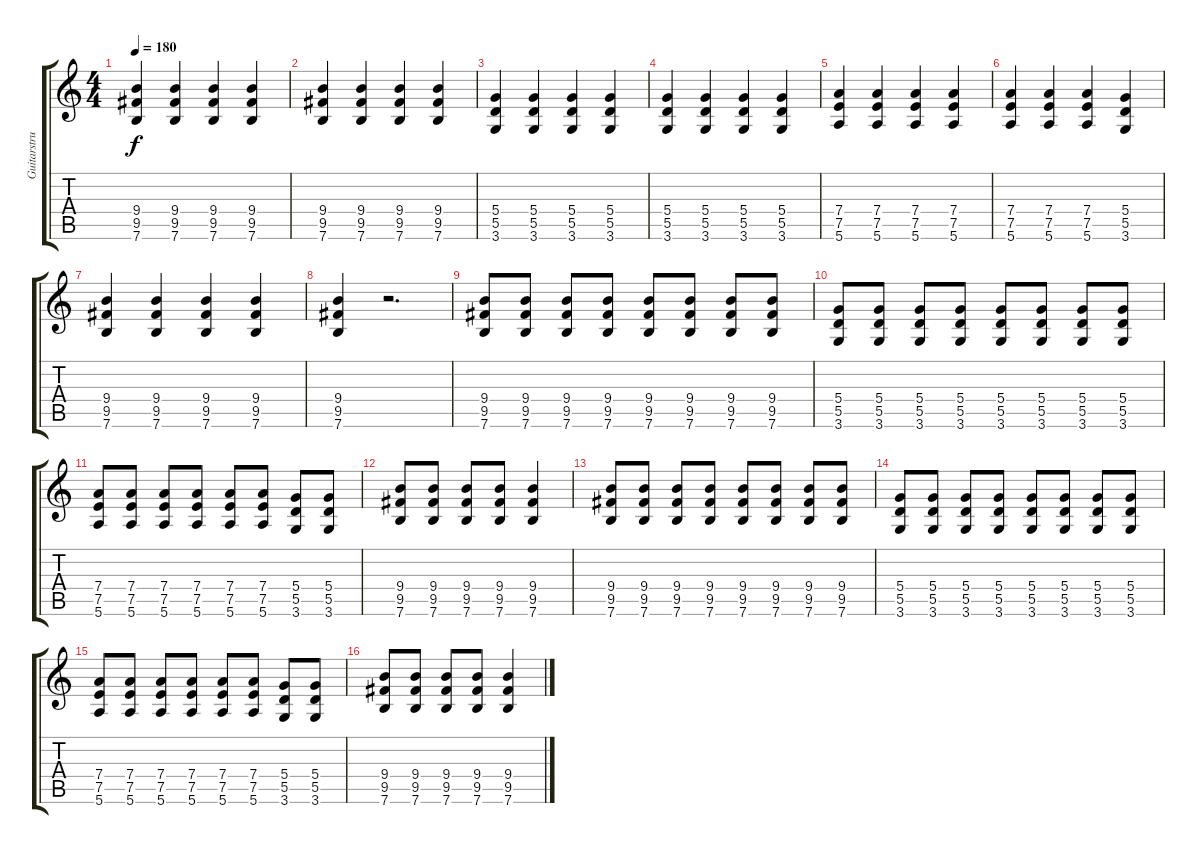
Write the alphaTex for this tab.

\track ("Guitarstruki" "Guitarstru") {instrument distortionguitar}
\staff {score tabs}
\tuning (E4 B3 G3 D3 A2 E2) {hide}
\ts (4 4)
\tempo 180
\clef g2
\ks c
(9.4 9.5 7.6).4{dy f} (9.4 9.5 7.6).4 (9.4 9.5 7.6).4 (9.4 9.5 7.6).4 |
(9.4 9.5 7.6).4 (9.4 9.5 7.6).4 (9.4 9.5 7.6).4 (9.4 9.5 7.6).4 |
(5.4 5.5 3.6).4 (5.4 5.5 3.6).4 (5.4 5.5 3.6).4 (5.4 5.5 3.6).4 |
(5.4 5.5 3.6).4 (5.4 5.5 3.6).4 (5.4 5.5 3.6).4 (5.4 5.5 3.6).4 |
(7.4 7.5 5.6).4 (7.4 7.5 5.6).4 (7.4 7.5 5.6).4 (7.4 7.5 5.6).4 |
(7.4 7.5 5.6).4 (7.4 7.5 5.6).4 (7.4 7.5 5.6).4 (5.4 5.5 3.6).4 |
(9.4 9.5 7.6).4 (9.4 9.5 7.6).4 (9.4 9.5 7.6).4 (9.4 9.5 7.6).4 |
(9.4 9.5 7.6).4 r.2{d} |
(9.4 9.5 7.6).8 (9.4 9.5 7.6).8 (9.4 9.5 7.6).8 (9.4 9.5 7.6).8 (9.4 9.5 7.6).8 (9.4 9.5 7.6).8 (9.4 9.5 7.6).8 (9.4 9.5 7.6).8 |
(5.4 5.5 3.6).8 (5.4 5.5 3.6).8 (5.4 5.5 3.6).8 (5.4 5.5 3.6).8 (5.4 5.5 3.6).8 (5.4 5.5 3.6).8 (5.4 5.5 3.6).8 (5.4 5.5 3.6).8 |
(7.4 7.5 5.6).8 (7.4 7.5 5.6).8 (7.4 7.5 5.6).8 (7.4 7.5 5.6).8 (7.4 7.5 5.6).8 (7.4 7.5 5.6).8 (5.4 5.5 3.6).8 (5.4 5.5 3.6).8 |
(9.4 9.5 7.6).8 (9.4 9.5 7.6).8 (9.4 9.5 7.6).8 (9.4 9.5 7.6).8 (9.4 9.5 7.6).4 |
(9.4 9.5 7.6).8 (9.4 9.5 7.6).8 (9.4 9.5 7.6).8 (9.4 9.5 7.6).8 (9.4 9.5 7.6).8 (9.4 9.5 7.6).8 (9.4 9.5 7.6).8 (9.4 9.5 7.6).8 |
(5.4 5.5 3.6).8 (5.4 5.5 3.6).8 (5.4 5.5 3.6).8 (5.4 5.5 3.6).8 (5.4 5.5 3.6).8 (5.4 5.5 3.6).8 (5.4 5.5 3.6).8 (5.4 5.5 3.6).8 |
(7.4 7.5 5.6).8 (7.4 7.5 5.6).8 (7.4 7.5 5.6).8 (7.4 7.5 5.6).8 (7.4 7.5 5.6).8 (7.4 7.5 5.6).8 (5.4 5.5 3.6).8 (5.4 5.5 3.6).8 |
(9.4 9.5 7.6).8 (9.4 9.5 7.6).8 (9.4 9.5 7.6).8 (9.4 9.5 7.6).8 (9.4 9.5 7.6).4
